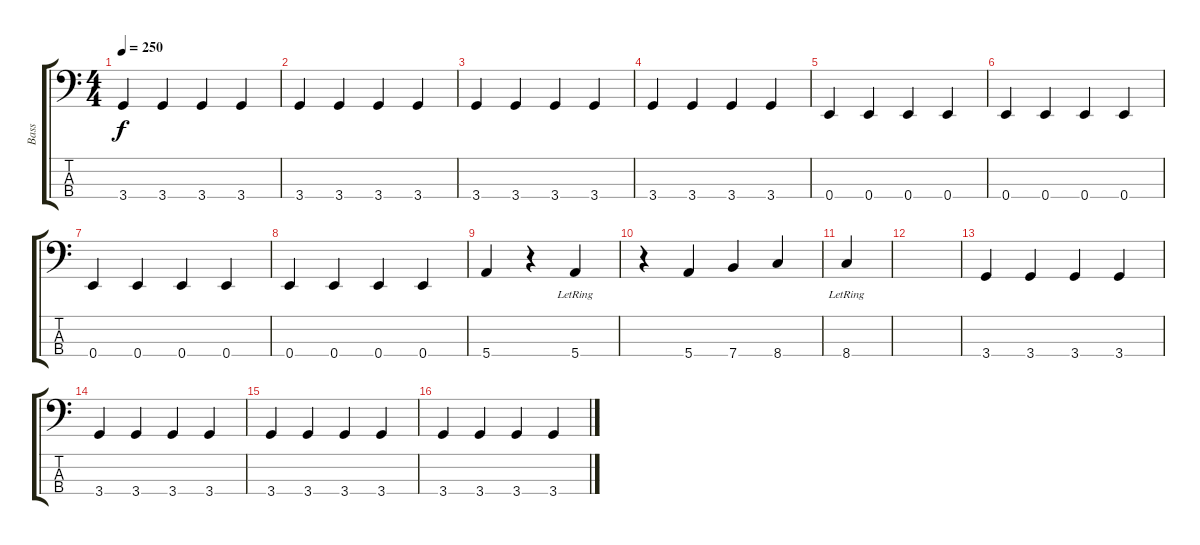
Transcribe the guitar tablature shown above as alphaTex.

\track ("Bass" "Bass") {instrument electricbassfinger}
\staff {score tabs}
\tuning (G2 D2 A1 E1) {hide}
\ts (4 4)
\tempo 250
\clef f4
\ks c
3.4.4{dy f} 3.4.4 3.4.4 3.4.4 |
3.4.4 3.4.4 3.4.4 3.4.4 |
3.4.4 3.4.4 3.4.4 3.4.4 |
3.4.4 3.4.4 3.4.4 3.4.4 |
0.4.4 0.4.4 0.4.4 0.4.4 |
0.4.4 0.4.4 0.4.4 0.4.4 |
0.4.4 0.4.4 0.4.4 0.4.4 |
0.4.4 0.4.4 0.4.4 0.4.4 |
5.4.4 r.4 5.4{lr}.4 |
r.4 5.4.4 7.4.4 8.4.4 |
8.4{lr}.4 |
|
3.4.4 3.4.4 3.4.4 3.4.4 |
3.4.4 3.4.4 3.4.4 3.4.4 |
3.4.4 3.4.4 3.4.4 3.4.4 |
3.4.4 3.4.4 3.4.4 3.4.4
